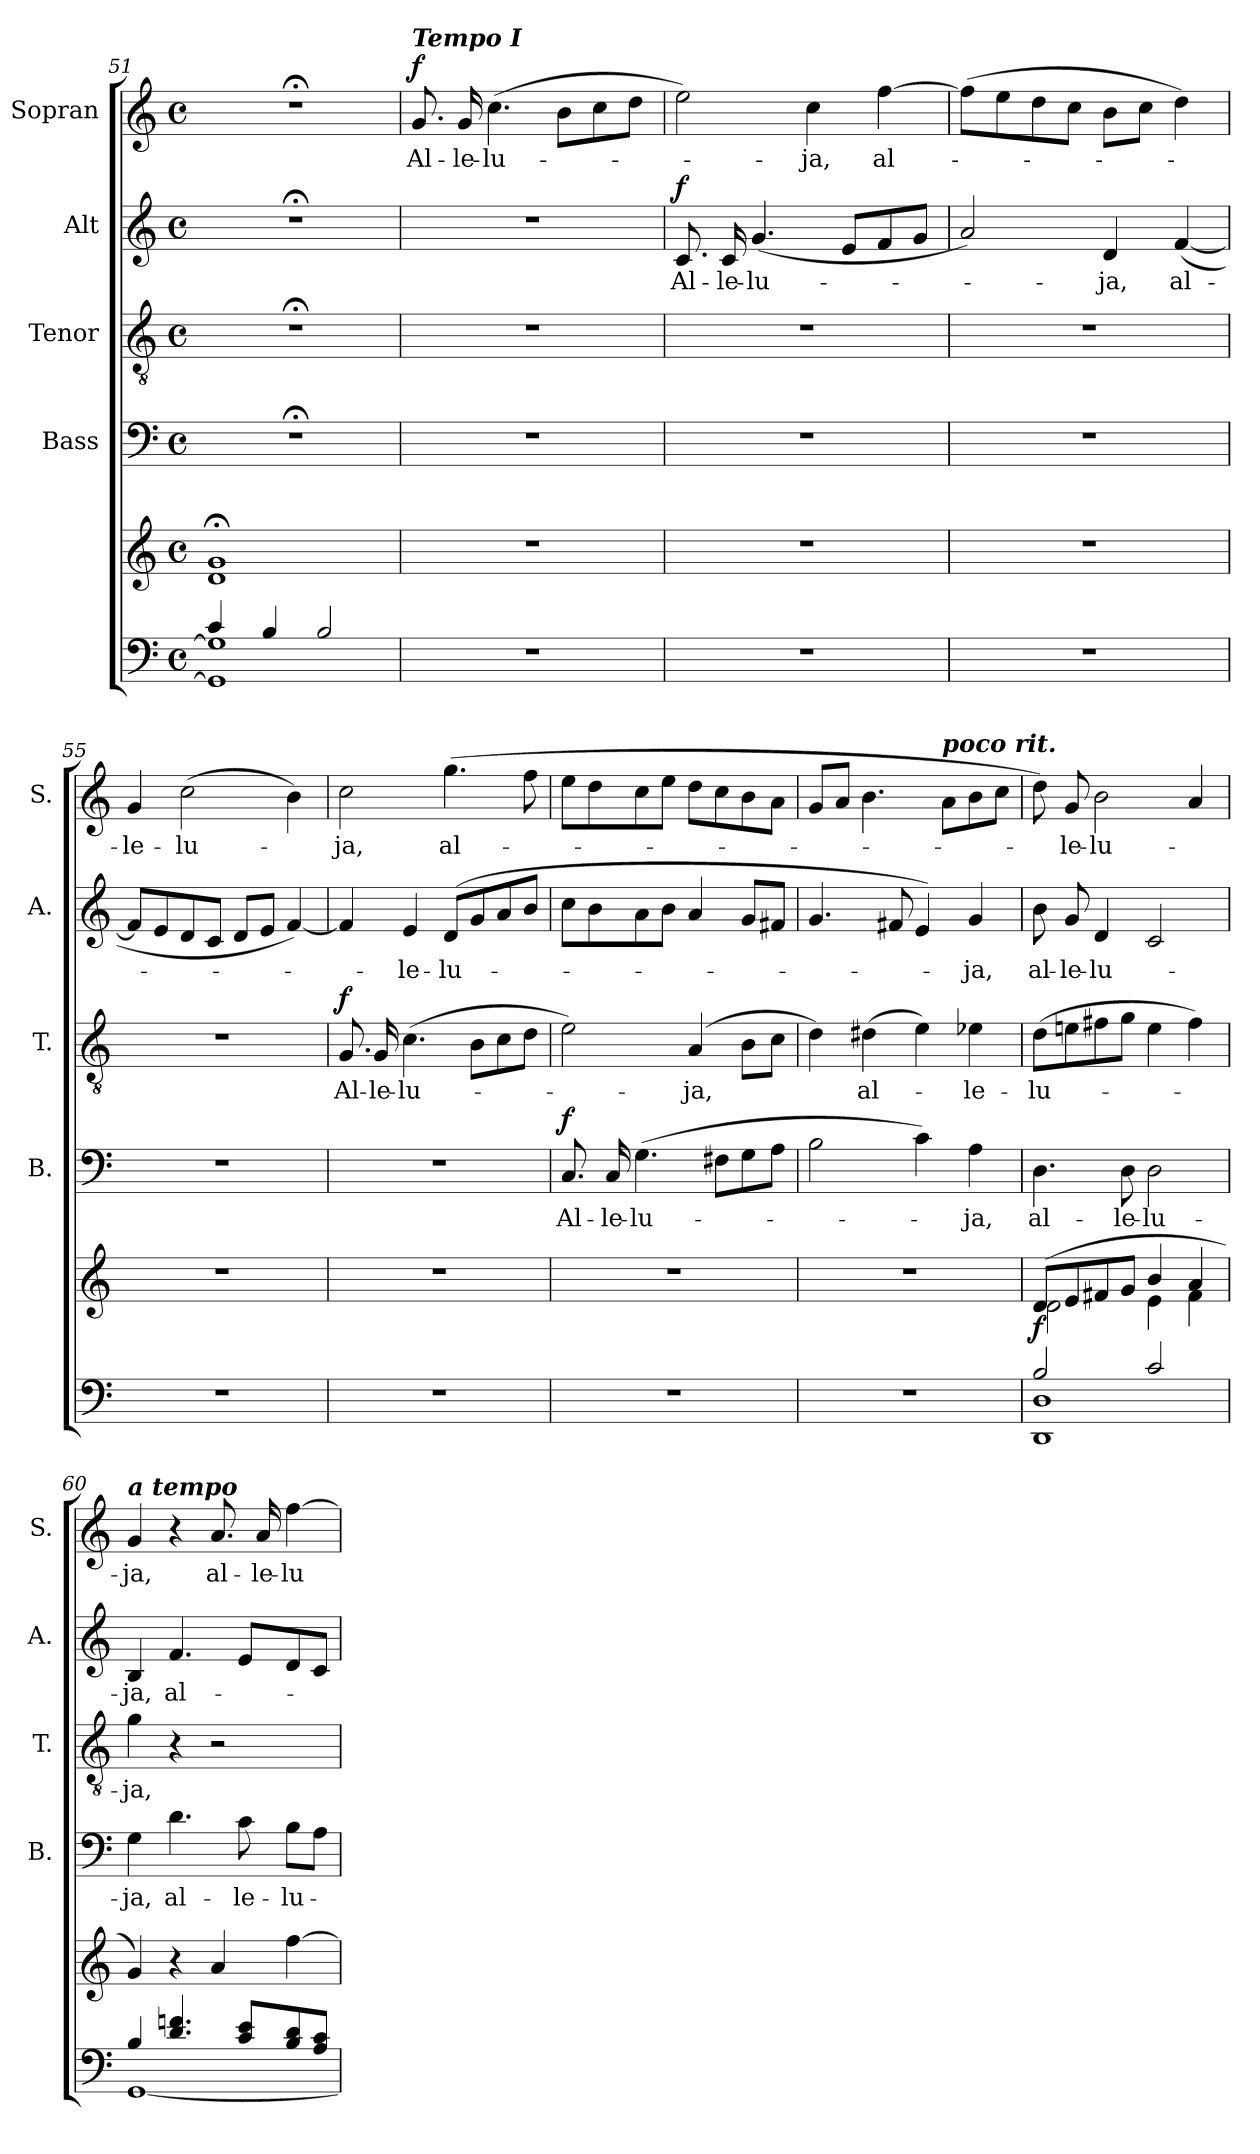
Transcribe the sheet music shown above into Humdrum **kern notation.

**kern	**kern	**dynam	**kern	**text	**dynam	**kern	**text	**dynam	**kern	**text	**dynam	**kern	**text	**dynam
*part5	*part5	*part5	*part4	*part4	*part4	*part3	*part3	*part3	*part2	*part2	*part2	*part1	*part1	*part1
*staff6	*staff5	*staff5/6	*staff4	*staff4	*staff4	*staff3	*staff3	*staff3	*staff2	*staff2	*staff2	*staff1	*staff1	*staff1
*	*	*	*I"Bass	*	*	*I"Tenor	*	*	*I"Alt	*	*	*I"Sopran	*	*
*	*	*	*I'B.	*	*	*I'T.	*	*	*I'A.	*	*	*I'S.	*	*
*clefF4	*clefG2	*	*clefF4	*	*	*clefGv2	*	*	*clefG2	*	*	*clefG2	*	*
*k[]	*k[]	*	*k[]	*	*	*k[]	*	*	*k[]	*	*	*k[]	*	*
*C:	*C:	*	*C:	*	*	*C:	*	*	*C:	*	*	*C:	*	*
*M4/4	*M4/4	*	*M4/4	*	*	*M4/4	*	*	*M4/4	*	*	*M4/4	*	*
*met(c)	*met(c)	*	*met(c)	*	*	*met(c)	*	*	*met(c)	*	*	*met(c)	*	*
=51	=51	=51	=51	=51	=51	=51	=51	=51	=51	=51	=51	=51	=51	=51
*^	*^	*	*	*	*	*	*	*	*	*	*	*	*	*
4c/	1GG] 1G]	1g;<	1d	.	1r;<	.	.	1r;<	.	.	1r;<	.	.	1r;<	.	.
4B/	.	.	.	.	.	.	.	.	.	.	.	.	.	.	.	.
2B/	.	.	.	.	.	.	.	.	.	.	.	.	.	.	.	.
*v	*v	*	*	*	*	*	*	*	*	*	*	*	*	*	*	*
*	*v	*v	*	*	*	*	*	*	*	*	*	*	*	*	*
!!LO:LB:g=z
=52	=52	=52	=52	=52	=52	=52	=52	=52	=52	=52	=52	=52	=52	=52
!	!	!	!	!	!	!	!	!	!	!	!	!LO:TX:a:Bi:t=Tempo I	!	!
!	!	!	!	!	!	!	!	!	!	!	!	!	!LO:LY:b	!LO:DY:a
1r	1r	.	1r	.	.	1r	.	.	1r	.	.	8.g/	Al-	f
!	!	!	!	!	!	!	!	!	!	!	!	!	!LO:LY:b	!
.	.	.	.	.	.	.	.	.	.	.	.	16g/	-le-	.
!	!	!	!	!	!	!	!	!	!	!	!	!	!LO:LY:b	!
.	.	.	.	.	.	.	.	.	.	.	.	(>4.cc\	-lu-	.
.	.	.	.	.	.	.	.	.	.	.	.	8b\L	.	.
.	.	.	.	.	.	.	.	.	.	.	.	8cc\	.	.
.	.	.	.	.	.	.	.	.	.	.	.	8dd\J	.	.
=53	=53	=53	=53	=53	=53	=53	=53	=53	=53	=53	=53	=53	=53	=53
!	!	!	!	!	!	!	!	!	!	!LO:LY:b	!LO:DY:a	!	!	!
1r	1r	.	1r	.	.	1r	.	.	8.c/	Al-	f	2ee\)	.	.
!	!	!	!	!	!	!	!	!	!	!LO:LY:b	!	!	!	!
.	.	.	.	.	.	.	.	.	16c/	-le-	.	.	.	.
!	!	!	!	!	!	!	!	!	!	!LO:LY:b	!	!	!	!
.	.	.	.	.	.	.	.	.	(<4.g/	-lu-	.	.	.	.
!	!	!	!	!	!	!	!	!	!	!	!	!	!LO:LY:b	!
.	.	.	.	.	.	.	.	.	.	.	.	4cc\	-ja,	.
.	.	.	.	.	.	.	.	.	8e/L	.	.	.	.	.
!	!	!	!	!	!	!	!	!	!	!	!	!	!LO:LY:b	!
.	.	.	.	.	.	.	.	.	8f/	.	.	[4ff\	al-	.
.	.	.	.	.	.	.	.	.	8g/J	.	.	.	.	.
=54	=54	=54	=54	=54	=54	=54	=54	=54	=54	=54	=54	=54	=54	=54
1r	1r	.	1r	.	.	1r	.	.	2a/)	.	.	(>8ff\L]	.	.
.	.	.	.	.	.	.	.	.	.	.	.	8ee\	.	.
.	.	.	.	.	.	.	.	.	.	.	.	8dd\	.	.
.	.	.	.	.	.	.	.	.	.	.	.	8cc\J	.	.
!	!	!	!	!	!	!	!	!	!	!LO:LY:b	!	!	!	!
.	.	.	.	.	.	.	.	.	4d/	-ja,	.	8b\L	.	.
.	.	.	.	.	.	.	.	.	.	.	.	8cc\J	.	.
!	!	!	!	!	!	!	!	!	!	!LO:LY:b	!	!	!	!
.	.	.	.	.	.	.	.	.	(<[4f/	al-	.	4dd\)	.	.
=55	=55	=55	=55	=55	=55	=55	=55	=55	=55	=55	=55	=55	=55	=55
!	!	!	!	!	!	!	!	!	!	!	!	!	!LO:LY:b	!
1r	1r	.	1r	.	.	1r	.	.	8f/L]	.	.	4g/	-le-	.
.	.	.	.	.	.	.	.	.	8e/	.	.	.	.	.
!	!	!	!	!	!	!	!	!	!	!	!	!	!LO:LY:b	!
.	.	.	.	.	.	.	.	.	8d/	.	.	(>2cc\	-lu-	.
.	.	.	.	.	.	.	.	.	8c/J	.	.	.	.	.
.	.	.	.	.	.	.	.	.	8d/L	.	.	.	.	.
.	.	.	.	.	.	.	.	.	8e/J	.	.	.	.	.
.	.	.	.	.	.	.	.	.	[4f/)	.	.	4b\)	.	.
=56	=56	=56	=56	=56	=56	=56	=56	=56	=56	=56	=56	=56	=56	=56
!	!	!	!	!	!	!	!LO:LY:b	!LO:DY:a	!	!	!	!	!LO:LY:b	!
1r	1r	.	1r	.	.	8.G/	Al-	f	4f/]	.	.	2cc\	-ja,	.
!	!	!	!	!	!	!	!LO:LY:b	!	!	!	!	!	!	!
.	.	.	.	.	.	16G/	-le-	.	.	.	.	.	.	.
!	!	!	!	!	!	!	!LO:LY:b	!	!	!LO:LY:b	!	!	!	!
.	.	.	.	.	.	(>4.c\	-lu-	.	4e/	-le-	.	.	.	.
!	!	!	!	!	!	!	!	!	!	!LO:LY:b	!	!	!LO:LY:b	!
.	.	.	.	.	.	.	.	.	(>8d/L	-lu-	.	(>4.gg\	al-	.
.	.	.	.	.	.	8B\L	.	.	8g/	.	.	.	.	.
.	.	.	.	.	.	8c\	.	.	8a/	.	.	.	.	.
.	.	.	.	.	.	8d\J	.	.	8b/J	.	.	8ff\	.	.
!!LO:PB:g=z
=57	=57	=57	=57	=57	=57	=57	=57	=57	=57	=57	=57	=57	=57	=57
!	!	!	!	!LO:LY:b	!LO:DY:a	!	!	!	!	!	!	!	!	!
1r	1r	.	8.C/	Al-	f	2e\)	.	.	8cc\L	.	.	8ee\L	.	.
.	.	.	.	.	.	.	.	.	8b\	.	.	8dd\	.	.
!	!	!	!	!LO:LY:b	!	!	!	!	!	!	!	!	!	!
.	.	.	16C/	-le-	.	.	.	.	.	.	.	.	.	.
!	!	!	!	!LO:LY:b	!	!	!	!	!	!	!	!	!	!
.	.	.	(>4.G\	-lu-	.	.	.	.	8a\	.	.	8cc\	.	.
.	.	.	.	.	.	.	.	.	8b\J	.	.	8ee\J	.	.
!	!	!	!	!	!	!	!LO:LY:b	!	!	!	!	!	!	!
.	.	.	.	.	.	(4A/	-ja,	.	4a/	.	.	8dd\L	.	.
.	.	.	8F#X\L	.	.	.	.	.	.	.	.	8cc\	.	.
.	.	.	8G\	.	.	8B\L	.	.	8g/L	.	.	8b\	.	.
.	.	.	8A\J	.	.	8c\J	.	.	8f#X/J	.	.	8a\J	.	.
=58	=58	=58	=58	=58	=58	=58	=58	=58	=58	=58	=58	=58	=58	=58
1r	1r	.	2B\	.	.	4d\)	.	.	4.g/	.	.	8g/L	.	.
.	.	.	.	.	.	.	.	.	.	.	.	8a/J	.	.
!	!	!	!	!	!	!	!LO:LY:b	!	!	!	!	!	!	!
.	.	.	.	.	.	(>4d#X\	al-	.	.	.	.	4.b\	.	.
.	.	.	.	.	.	.	.	.	8f#X/	.	.	.	.	.
.	.	.	4c\)	.	.	4e\)	.	.	4e/)	.	.	.	.	.
!	!	!	!	!	!	!	!	!	!	!	!	!LO:TX:a:Bi:t=poco rit.	!	!
.	.	.	.	.	.	.	.	.	.	.	.	8a\L	.	.
!	!	!	!	!LO:LY:b	!	!	!LO:LY:b	!	!	!LO:LY:b	!	!	!	!
.	.	.	4A\	-ja,	.	4e-X\	-le-	.	4g/	-ja,	.	8b\	.	.
.	.	.	.	.	.	.	.	.	.	.	.	8cc\J	.	.
=59	=59	=59	=59	=59	=59	=59	=59	=59	=59	=59	=59	=59	=59	=59
*^	*^	*	*	*	*	*	*	*	*	*	*	*	*	*
!	!	!	!	!LO:DY:b	!	!LO:LY:b	!	!	!LO:LY:b	!	!	!LO:LY:b	!	!	!	!
2B/	1DD 1D	(>8d/L	2d\	f	4.D\	al-	.	(>8d\L	-lu-	.	8b\	al-	.	8dd\)	.	.
!	!	!	!	!	!	!	!	!	!	!	!	!LO:LY:b	!	!	!LO:LY:b	!
.	.	8e/	.	.	.	.	.	8en\	.	.	8g/	-le-	.	8g/	-le-	.
!	!	!	!	!	!	!	!	!	!	!	!	!LO:LY:b	!	!	!LO:LY:b	!
.	.	8f#X/	.	.	.	.	.	8f#X\	.	.	4d/	-lu-	.	2b\	-lu-	.
!	!	!	!	!	!	!LO:LY:b	!	!	!	!	!	!	!	!	!	!
.	.	8g/J	.	.	8D\	-le-	.	8g\J	.	.	.	.	.	.	.	.
!	!	!	!	!	!	!LO:LY:b	!	!	!	!	!	!	!	!	!	!
2c/	.	4b/	4e\	.	2D\	-lu-	.	4e\	.	.	2c/	.	.	.	.	.
.	.	4a/	4f#\	.	.	.	.	4f#\)	.	.	.	.	.	4a/	.	.
=60	=60	=60	=60	=60	=60	=60	=60	=60	=60	=60	=60	=60	=60	=60	=60	=60
!	!	!	!	!	!	!	!	!	!	!	!	!	!	!LO:TX:a:Bi:t=a tempo	!	!
!	!	!	!	!	!	!LO:LY:b	!	!	!LO:LY:b	!	!	!LO:LY:b	!	!	!LO:LY:b	!
*	*	*v	*v	*	*	*	*	*	*	*	*	*	*	*	*	*
4B/	[<1GG	4g/)	.	4G\	-ja,	.	4g\	-ja,	.	4B/	-ja,	.	4g/	-ja,	.
!	!	!	!	!	!LO:LY:b	!	!	!	!	!	!LO:LY:b	!	!	!	!
4.d/ 4.fn/	.	4r	.	4.d\	al-	.	4r	.	.	4.f/	al-	.	4r	.	.
!	!	!	!	!	!	!	!	!	!	!	!	!	!	!LO:LY:b	!
.	.	4a/	.	.	.	.	2r	.	.	.	.	.	8.a/	al-	.
!	!	!	!	!	!LO:LY:b	!	!	!	!	!	!	!	!	!	!
8c/ 8e/L	.	.	.	8c\	-le-	.	.	.	.	8e/L	.	.	.	.	.
!	!	!	!	!	!	!	!	!	!	!	!	!	!	!LO:LY:b	!
.	.	.	.	.	.	.	.	.	.	.	.	.	16a/	-le-	.
!	!	!	!	!	!LO:LY:b	!	!	!	!	!	!	!	!	!LO:LY:b	!
8B/ 8d/	.	[4ff\	.	8B\L	-lu-	.	.	.	.	8d/	.	.	[4ff\	-lu-	.
8A/ 8c/J	.	.	.	8A\J	.	.	.	.	.	8c/J	.	.	.	.	.
*v	*v	*	*	*	*	*	*	*	*	*	*	*	*	*	*
=	=	=	=	=	=	=	=	=	=	=	=	=	=	=
*-	*-	*-	*-	*-	*-	*-	*-	*-	*-	*-	*-	*-	*-	*-
